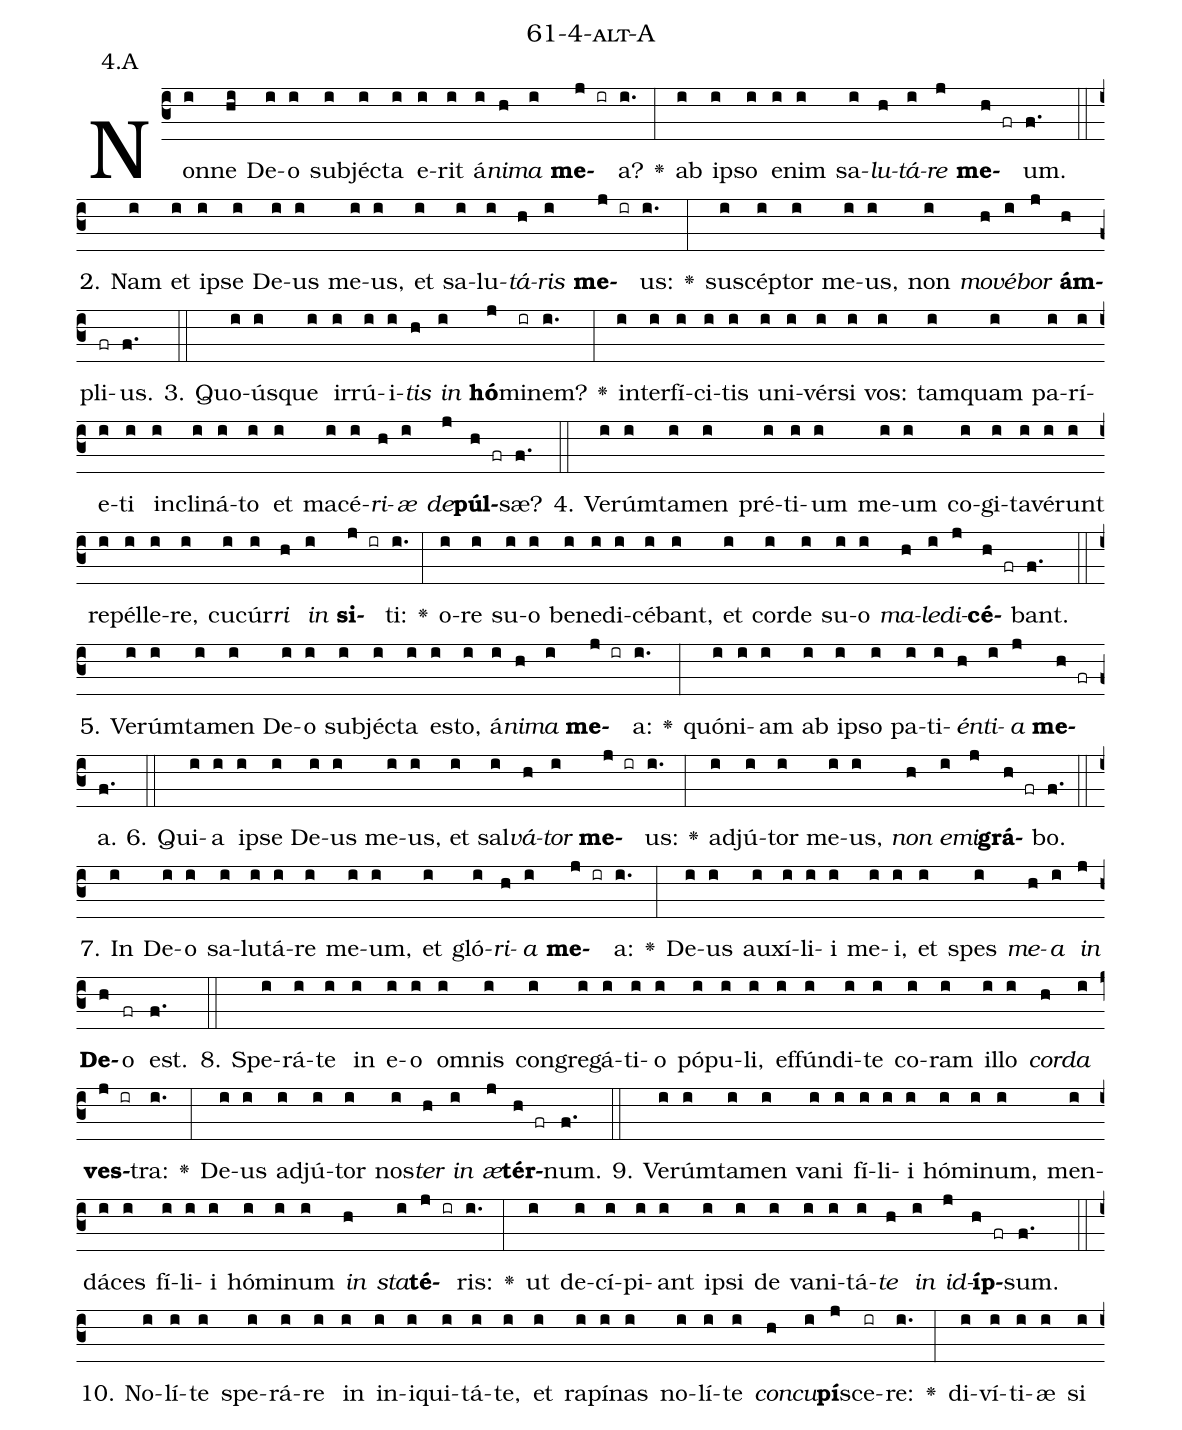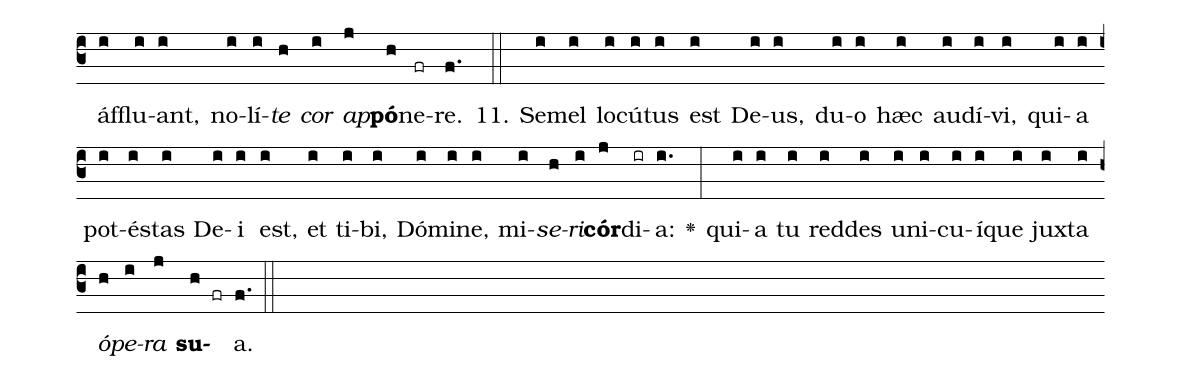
name: 61-4-alt-A;
annotation: 4.A;
%%
(c3)Non(i)ne(hi) De(i)o(i) sub(i)jéc(i)ta(i) e(i)rit(i) á(i)<i>ni</i>(h)<i>ma</i>(i) <b>me</b>(j ir)a?(i.) <v>\greheightstar</v>(:) ab(i) ip(i)so(i) e(i)nim(i) sa(i)<i>lu</i>(h)<i>tá</i>(i)<i>re</i>(j) <b>me</b>(h fr)um.(f.) (::)
2. Nam(i) et(i) ip(i)se(i) De(i)us(i) me(i)us,(i) et(i) sa(i)lu(i)<i>tá</i>(h)<i>ris</i>(i) <b>me</b>(j ir)us:(i.) <v>\greheightstar</v>(:) su(i)scép(i)tor(i) me(i)us,(i) non(i) <i>mo</i>(h)<i>vé</i>(i)<i>bor</i>(j) <b>ám</b>(h)pli(fr)us.(f.) (::)
3. Quo(i)ús(i)que(i) ir(i)rú(i)i(i)<i>tis</i>(h) <i>in</i>(i) <b>hó</b>(j)mi(ir)nem?(i.) <v>\greheightstar</v>(:) in(i)ter(i)fí(i)ci(i)tis(i) u(i)ni(i)vér(i)si(i) vos:(i) tam(i)quam(i) pa(i)rí(i)e(i)ti(i) in(i)cli(i)ná(i)to(i) et(i) ma(i)cé(i)<i>ri</i>(h)<i>æ</i>(i) <i>de</i>(j)<b>púl</b>(h fr)sæ?(f.) (::)
4. Ve(i)rúm(i)ta(i)men(i) pré(i)ti(i)um(i) me(i)um(i) co(i)gi(i)ta(i)vé(i)runt(i) re(i)pél(i)le(i)re,(i) cu(i)cúr(i)<i>ri</i>(h) <i>in</i>(i) <b>si</b>(j ir)ti:(i.) <v>\greheightstar</v>(:) o(i)re(i) su(i)o(i) be(i)ne(i)di(i)cé(i)bant,(i) et(i) cor(i)de(i) su(i)o(i) <i>ma</i>(h)<i>le</i>(i)<i>di</i>(j)<b>cé</b>(h fr)bant.(f.) (::)
5. Ve(i)rúm(i)ta(i)men(i) De(i)o(i) sub(i)jéc(i)ta(i) es(i)to,(i) á(i)<i>ni</i>(h)<i>ma</i>(i) <b>me</b>(j ir)a:(i.) <v>\greheightstar</v>(:) quón(i)i(i)am(i) ab(i) ip(i)so(i) pa(i)ti(i)<i>én</i>(h)<i>ti</i>(i)<i>a</i>(j) <b>me</b>(h fr)a.(f.) (::)
6. Qui(i)a(i) ip(i)se(i) De(i)us(i) me(i)us,(i) et(i) sal(i)<i>vá</i>(h)<i>tor</i>(i) <b>me</b>(j ir)us:(i.) <v>\greheightstar</v>(:) ad(i)jú(i)tor(i) me(i)us,(i) <i>non</i>(h) <i>e</i>(i)<i>mi</i>(j)<b>grá</b>(h fr)bo.(f.) (::)
7. In(i) De(i)o(i) sa(i)lu(i)tá(i)re(i) me(i)um,(i) et(i) gló(i)<i>ri</i>(h)<i>a</i>(i) <b>me</b>(j ir)a:(i.) <v>\greheightstar</v>(:) De(i)us(i) au(i)xí(i)li(i)i(i) me(i)i,(i) et(i) spes(i) <i>me</i>(h)<i>a</i>(i) <i>in</i>(j) <b>De</b>(h)o(fr) est.(f.) (::)
8. Spe(i)rá(i)te(i) in(i) e(i)o(i) om(i)nis(i) con(i)gre(i)gá(i)ti(i)o(i) pó(i)pu(i)li,(i) ef(i)fún(i)di(i)te(i) co(i)ram(i) il(i)lo(i) <i>cor</i>(h)<i>da</i>(i) <b>ves</b>(j ir)tra:(i.) <v>\greheightstar</v>(:) De(i)us(i) ad(i)jú(i)tor(i) nos(i)<i>ter</i>(h) <i>in</i>(i) <i>æ</i>(j)<b>tér</b>(h fr)num.(f.) (::)
9. Ve(i)rúm(i)ta(i)men(i) va(i)ni(i) fí(i)li(i)i(i) hó(i)mi(i)num,(i) men(i)dá(i)ces(i) fí(i)li(i)i(i) hó(i)mi(i)num(i) <i>in</i>(h) <i>sta</i>(i)<b>té</b>(j ir)ris:(i.) <v>\greheightstar</v>(:) ut(i) de(i)cí(i)pi(i)ant(i) ip(i)si(i) de(i) va(i)ni(i)tá(i)<i>te</i>(h) <i>in</i>(i) <i>id</i>(j)<b>íp</b>(h fr)sum.(f.) (::)
10. No(i)lí(i)te(i) spe(i)rá(i)re(i) in(i) in(i)i(i)qui(i)tá(i)te,(i) et(i) ra(i)pí(i)nas(i) no(i)lí(i)te(i) <i>con</i>(h)<i>cu</i>(i)<b>pí</b>(j)sce(ir)re:(i.) <v>\greheightstar</v>(:) di(i)ví(i)ti(i)æ(i) si(i) áf(i)flu(i)ant,(i) no(i)lí(i)<i>te</i>(h) <i>cor</i>(i) <i>ap</i>(j)<b>pó</b>(h)ne(fr)re.(f.) (::)
11. Se(i)mel(i) lo(i)cú(i)tus(i) est(i) De(i)us,(i) du(i)o(i) hæc(i) au(i)dí(i)vi,(i) qui(i)a(i) pot(i)és(i)tas(i) De(i)i(i) est,(i) et(i) ti(i)bi,(i) Dó(i)mi(i)ne,(i) mi(i)<i>se</i>(h)<i>ri</i>(i)<b>cór</b>(j)di(ir)a:(i.) <v>\greheightstar</v>(:) qui(i)a(i) tu(i) red(i)des(i) u(i)ni(i)cu(i)í(i)que(i) jux(i)ta(i) <i>ó</i>(h)<i>pe</i>(i)<i>ra</i>(j) <b>su</b>(h fr)a.(f.) (::)
